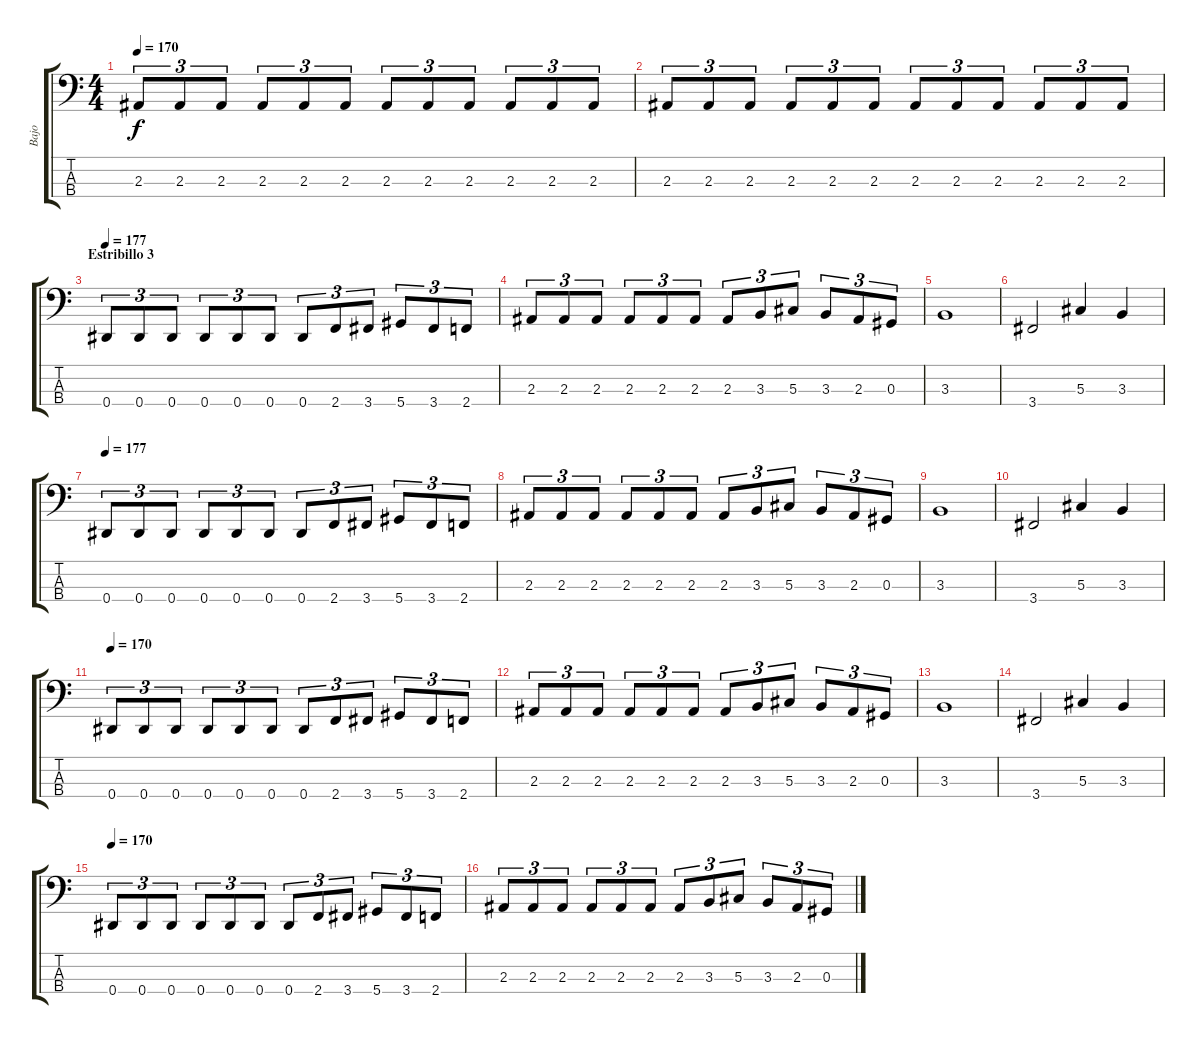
\track ("Bajo" "Bajo") {instrument electricbassfinger}
\staff {score tabs}
\tuning (Gb2 Db2 Ab1 Eb1) {hide}
\ts (4 4)
\tempo 170
\clef f4
\ks c
2.3.8{tu (3 2) dy f} 2.3.8{tu (3 2)} 2.3.8{tu (3 2)} 2.3.8{tu (3 2)} 2.3.8{tu (3 2)} 2.3.8{tu (3 2)} 2.3.8{tu (3 2)} 2.3.8{tu (3 2)} 2.3.8{tu (3 2)} 2.3.8{tu (3 2)} 2.3.8{tu (3 2)} 2.3.8{tu (3 2)} |
2.3.8{tu (3 2)} 2.3.8{tu (3 2)} 2.3.8{tu (3 2)} 2.3.8{tu (3 2)} 2.3.8{tu (3 2)} 2.3.8{tu (3 2)} 2.3.8{tu (3 2)} 2.3.8{tu (3 2)} 2.3.8{tu (3 2)} 2.3.8{tu (3 2)} 2.3.8{tu (3 2)} 2.3.8{tu (3 2)} |
\section ("" "Estribillo 3")
\tempo 177
0.4.8{tu (3 2)} 0.4.8{tu (3 2)} 0.4.8{tu (3 2)} 0.4.8{tu (3 2)} 0.4.8{tu (3 2)} 0.4.8{tu (3 2)} 0.4.8{tu (3 2)} 2.4.8{tu (3 2)} 3.4.8{tu (3 2)} 5.4.8{tu (3 2)} 3.4.8{tu (3 2)} 2.4.8{tu (3 2)} |
2.3.8{tu (3 2)} 2.3.8{tu (3 2)} 2.3.8{tu (3 2)} 2.3.8{tu (3 2)} 2.3.8{tu (3 2)} 2.3.8{tu (3 2)} 2.3.8{tu (3 2)} 3.3.8{tu (3 2)} 5.3.8{tu (3 2)} 3.3.8{tu (3 2)} 2.3.8{tu (3 2)} 0.3.8{tu (3 2)} |
3.3.1 |
3.4.2 5.3.4 3.3.4 |
\tempo 177
0.4.8{tu (3 2)} 0.4.8{tu (3 2)} 0.4.8{tu (3 2)} 0.4.8{tu (3 2)} 0.4.8{tu (3 2)} 0.4.8{tu (3 2)} 0.4.8{tu (3 2)} 2.4.8{tu (3 2)} 3.4.8{tu (3 2)} 5.4.8{tu (3 2)} 3.4.8{tu (3 2)} 2.4.8{tu (3 2)} |
2.3.8{tu (3 2)} 2.3.8{tu (3 2)} 2.3.8{tu (3 2)} 2.3.8{tu (3 2)} 2.3.8{tu (3 2)} 2.3.8{tu (3 2)} 2.3.8{tu (3 2)} 3.3.8{tu (3 2)} 5.3.8{tu (3 2)} 3.3.8{tu (3 2)} 2.3.8{tu (3 2)} 0.3.8{tu (3 2)} |
3.3.1 |
3.4.2 5.3.4 3.3.4 |
\tempo 170
0.4.8{tu (3 2)} 0.4.8{tu (3 2)} 0.4.8{tu (3 2)} 0.4.8{tu (3 2)} 0.4.8{tu (3 2)} 0.4.8{tu (3 2)} 0.4.8{tu (3 2)} 2.4.8{tu (3 2)} 3.4.8{tu (3 2)} 5.4.8{tu (3 2)} 3.4.8{tu (3 2)} 2.4.8{tu (3 2)} |
2.3.8{tu (3 2)} 2.3.8{tu (3 2)} 2.3.8{tu (3 2)} 2.3.8{tu (3 2)} 2.3.8{tu (3 2)} 2.3.8{tu (3 2)} 2.3.8{tu (3 2)} 3.3.8{tu (3 2)} 5.3.8{tu (3 2)} 3.3.8{tu (3 2)} 2.3.8{tu (3 2)} 0.3.8{tu (3 2)} |
3.3.1 |
3.4.2 5.3.4 3.3.4 |
\tempo 170
0.4.8{tu (3 2)} 0.4.8{tu (3 2)} 0.4.8{tu (3 2)} 0.4.8{tu (3 2)} 0.4.8{tu (3 2)} 0.4.8{tu (3 2)} 0.4.8{tu (3 2)} 2.4.8{tu (3 2)} 3.4.8{tu (3 2)} 5.4.8{tu (3 2)} 3.4.8{tu (3 2)} 2.4.8{tu (3 2)} |
2.3.8{tu (3 2)} 2.3.8{tu (3 2)} 2.3.8{tu (3 2)} 2.3.8{tu (3 2)} 2.3.8{tu (3 2)} 2.3.8{tu (3 2)} 2.3.8{tu (3 2)} 3.3.8{tu (3 2)} 5.3.8{tu (3 2)} 3.3.8{tu (3 2)} 2.3.8{tu (3 2)} 0.3.8{tu (3 2)}
